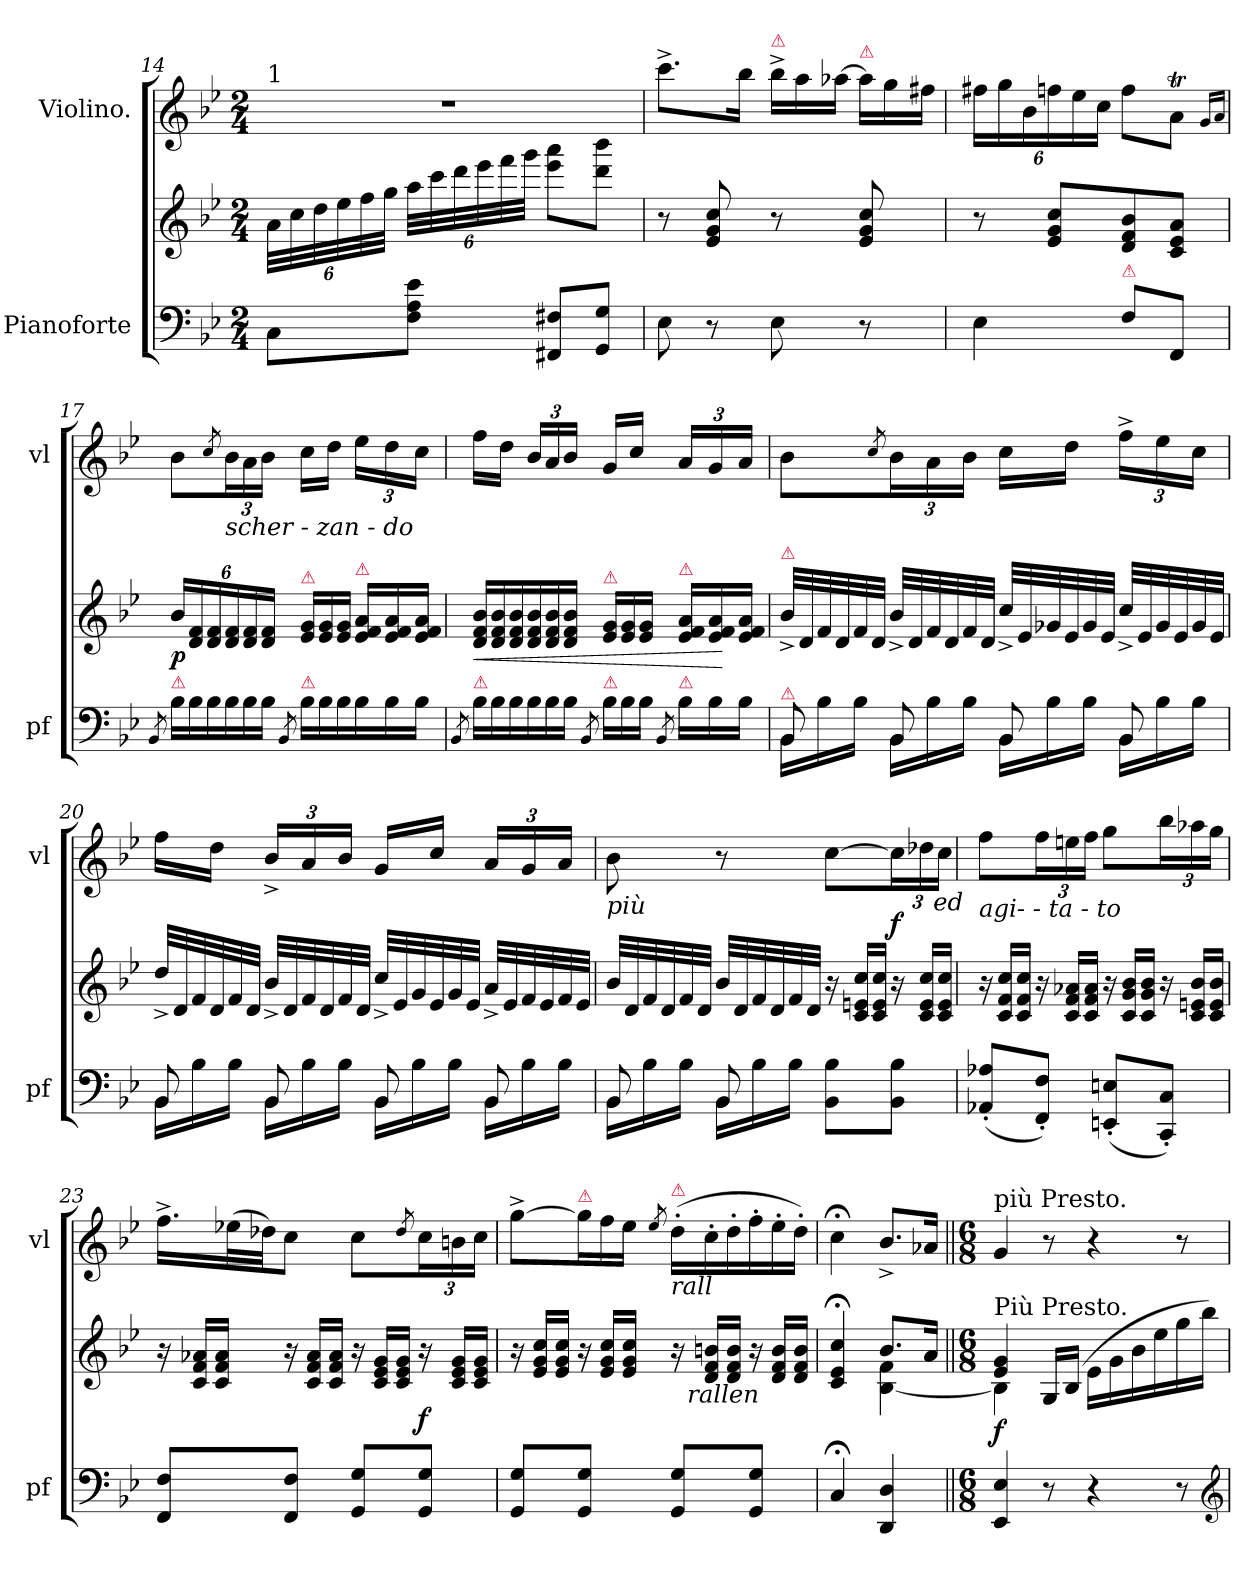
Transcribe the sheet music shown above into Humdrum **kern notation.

**kern	**kern	**dynam	**kern	**dynam
*part2	*part2	*part2	*part1	*part1
*staff3	*staff2	*staff2/3	*staff1	*staff1
*I"Pianoforte	*	*	*I"Violino.	*
*I'pf	*	*	*I'vl	*
*clefF4	*clefG2	*	*clefG2	*
*k[b-e-]	*k[b-e-]	*	*k[b-e-]	*
*M2/4	*M2/4	*	*M2/4	*
=14	=14	=14	=14	=14
!	!	!	!LO:TX:a:t=1	!
8C\L	48a\LLL	.	2r	.
.	48cc\	.	.	.
.	48dd\	.	.	.
.	48ee-\	.	.	.
.	48ff\	.	.	.
.	48gg\JJJ	.	.	.
8F\ 8A\ 8e-\J	48aa\LLL	.	.	.
.	48ccc\	.	.	.
.	48ddd\	.	.	.
.	48eee-\	.	.	.
.	48fff\	.	.	.
.	48ggg\JJJ	.	.	.
8FF#X/ 8F#X/L	8eee-\ 8aaa\L	.	.	.
8GG/ 8G/J	8ddd\ 8bbb-\J	.	.	.
=15	=15	=15	=15	=15
8E-\	8r	.	8.ccc^\L	.
8r	8e-/ 8g/ 8cc/	.	.	.
.	.	.	16bb-\Jk	.
*	*	*	*Xtuplet	*
!	!	!	!LO:TX:a:color=crimson:t=⚠	!
8E-\	8r	.	24bb-^\LL	.
.	.	.	24aa\	.
.	.	.	[24aa-X\JJ	.
!	!	!	!LO:TX:a:color=crimson:t=⚠	!
8r	8e-/ 8g/ 8cc/	.	24aa-\LL]	.
.	.	.	24gg\	.
.	.	.	24ff#X\JJ	.
=16	=16	=16	=16	=16
*	*	*	*tuplet	*
4E-\	8r	.	24ff#X\LL	.
.	.	.	24gg\	.
.	.	.	24b-\	.
.	8e-/ 8g/ 8cc/L	.	24ffn\	.
.	.	.	24ee-\	.
.	.	.	24cc\JJ	.
!LO:TX:a:color=crimson:t=⚠	!	!	!	!
8F\L	8d/ 8f/ 8b-/	.	8ff\L	.
8FF/J	8c/ 8e-/ 8a/J	.	8at\J	.
.	.	.	16qqg/LL	.
.	.	.	16qqa/JJ	.
=17	=17	=17	=17	=17
8qBB-/	.	.	.	.
*Xtuplet	*	*	*	*
!LO:TX:a:color=crimson:t=⚠	!	!	!	!
24B-\LL	24b-/LL	p	8b-\L	.
24B-\	24d/ 24f/	.	.	.
24B-\	24d/ 24f/	.	.	.
.	.	.	8qcc/	.
!	!	!	!LO:TX:b:i:t=scher                -                    zan                 -                           do	!
24B-\	24d/ 24f/	.	24b-\L	.
24B-\	24d/ 24f/	.	24a\	.
24B-\JJ	24d/ 24f/JJ	.	24b-\JJ	.
8qBB-/	.	.	.	.
*	*Xtuplet	*	*	*
!	!LO:TX:a:color=crimson:t=⚠	!	!	!
!LO:TX:a:color=crimson:t=⚠	!	!	!	!
24B-\LL	24e-/ 24g/LL	.	16cc\LL	.
24B-\	24e-/ 24g/	.	.	.
.	.	.	16dd\JJ	.
24B-\	24e-/ 24g/JJ	.	.	.
!	!LO:TX:a:color=crimson:t=⚠	!	!	!
24B-\	24e-/ 24f/ 24a/LL	.	24ee-\LL	.
24B-\	24e-/ 24f/ 24a/	.	24dd\	.
24B-\JJ	24e-/ 24f/ 24a/JJ	.	24cc\JJ	.
=18	=18	=18	=18	=18
8qBB-/	.	.	.	.
!LO:TX:a:color=crimson:t=⚠	!	!	!	!
24B-\LL	24d/ 24f/ 24b-/LL	<	16ff\LL	.
24B-\	24d/ 24f/ 24b-/	.	.	.
.	.	.	16dd\JJ	.
24B-\	24d/ 24f/ 24b-/	.	.	.
24B-\	24d/ 24f/ 24b-/	.	24b-/LL	.
24B-\	24d/ 24f/ 24b-/	.	24a/	.
24B-\JJ	24d/ 24f/ 24b-/JJ	.	24b-/JJ	.
8qBB-/	.	.	.	.
!	!LO:TX:a:color=crimson:t=⚠	!	!	!
!LO:TX:a:color=crimson:t=⚠	!	!	!	!
24B-\LL	24e-/ 24g/LL	.	16g/LL	.
24B-\	24e-/ 24g/	.	.	.
.	.	.	16cc/JJ	.
24B-\JJ	24e-/ 24g/JJ	.	.	.
8qBB-/	.	.	.	.
!	!LO:TX:a:color=crimson:t=⚠	!	!	!
!LO:TX:a:color=crimson:t=⚠	!	!	!	!
24B-\LL	24e-/ 24f/ 24a/LL	.	24a/LL	.
24B-\	24e-/ 24f/ 24a/	.	24g/	.
24B-\JJ	24e-/ 24f/ 24a/JJ	[	24a/JJ	.
=19	=19	=19	=19	=19
*^	*	*	*	*
!	!	!LO:TX:a:color=crimson:t=⚠	!	!	!
!LO:TX:a:color=crimson:t=⚠	!	!	!	!	!
8BB-/	24BB-\LL	48b-^>/LLL	.	8b-\L	.
.	.	48d/	.	.	.
.	24B-\	48f/	.	.	.
.	.	48d/	.	.	.
.	24B-\JJ	48f/	.	.	.
.	.	48d/JJJ	.	.	.
.	.	.	.	8qcc/	.
8BB-/	24BB-\LL	48b-^>/LLL	.	24b-\L	.
.	.	48d/	.	.	.
.	24B-\	48f/	.	24a\	.
.	.	48d/	.	.	.
.	24B-\JJ	48f/	.	24b-\JJ	.
.	.	48d/JJJ	.	.	.
8BB-/	24BB-\LL	48cc^>/LLL	.	16cc\LL	.
.	.	48e-/	.	.	.
.	24B-\	48g-X/	.	.	.
.	.	48e-/	.	16dd\JJ	.
.	24B-\JJ	48g-/	.	.	.
.	.	48e-/JJJ	.	.	.
8BB-/	24BB-\LL	48cc^>/LLL	.	24ff^\LL	.
.	.	48e-/	.	.	.
.	24B-\	48g-/	.	24ee-\	.
.	.	48e-/	.	.	.
.	24B-\JJ	48g-/	.	24cc\JJ	.
.	.	48e-/JJJ	.	.	.
=20	=20	=20	=20	=20	=20
8BB-/	24BB-\LL	48dd^>/LLL	.	16ff\LL	.
.	.	48d/	.	.	.
.	24B-\	48f/	.	.	.
.	.	48d/	.	16dd\JJ	.
.	24B-\JJ	48f/	.	.	.
.	.	48d/JJJ	.	.	.
8BB-/	24BB-\LL	48b-^>/LLL	.	24b-^>/LL	.
.	.	48d/	.	.	.
.	24B-\	48f/	.	24a/	.
.	.	48d/	.	.	.
.	24B-\JJ	48f/	.	24b-/JJ	.
.	.	48d/JJJ	.	.	.
8BB-/	24BB-\LL	48cc^>/LLL	.	16g/LL	.
.	.	48e-/	.	.	.
.	24B-\	48g/	.	.	.
.	.	48e-/	.	16cc/JJ	.
.	24B-\JJ	48g/	.	.	.
.	.	48e-/JJJ	.	.	.
8BB-/	24BB-\LL	48a^>/LLL	.	24a/LL	.
.	.	48e-/	.	.	.
.	24B-\	48f/	.	24g/	.
.	.	48e-/	.	.	.
.	24B-\JJ	48f/	.	24a/JJ	.
.	.	48e-/JJJ	.	.	.
=21	=21	=21	=21	=21	=21
!	!	!	!	!LO:TX:b:i:t=più	!
8BB-/	24BB-\LL	48b-/LLL	.	8b-\	.
.	.	48d/	.	.	.
.	24B-\	48f/	.	.	.
.	.	48d/	.	.	.
.	24B-\JJ	48f/	.	.	.
.	.	48d/JJJ	.	.	.
8BB-/	24BB-\LL	48b-/LLL	.	8r	.
.	.	48d/	.	.	.
.	24B-\	48f/	.	.	.
.	.	48d/	.	.	.
.	24B-\JJ	48f/	.	.	.
.	.	48d/JJJ	.	.	.
8BB-\ 8B-\L	4ryy	24r	.	[8cc\L	.
.	.	24c/ 24en/ 24cc/LL	.	.	.
.	.	24c/ 24e/ 24cc/JJ	.	.	.
8BB-\ 8B-\J	.	24r	.	24cc\L]	f
.	.	24c/ 24e/ 24cc/LL	.	24dd-X\	.
!	!	!	!	!LO:TX:b:i:t=ed	!
.	.	24c/ 24e/ 24cc/JJ	.	24cc\JJ	.
*v	*v	*	*	*	*
=22	=22	=22	=22	=22
!	!	!	!LO:TX:b:i:t=agi-        -        ta     -      to	!
(8AA-X'/ 8A-X'/L	24r	.	8ff\L	.
.	24c/ 24f/ 24cc/LL	.	.	.
.	24c/ 24f/ 24cc/JJ	.	.	.
8FF'/ 8F'/J)	24r	.	24ff\L	.
.	24c/ 24f/ 24a-X/LL	.	24een\	.
.	24c/ 24f/ 24a-/JJ	.	24ff\JJ	.
(8EEn'/ 8En'/L	24r	.	8gg\L	.
.	24c/ 24g/ 24b-/LL	.	.	.
.	24c/ 24g/ 24b-/JJ	.	.	.
8CC'/ 8C'/J)	24r	.	24bb-\L	.
.	24c/ 24en/ 24b-/LL	.	24aa-X\	.
.	24c/ 24e/ 24b-/JJ	.	24gg\JJ	.
=23	=23	=23	=23	=23
8FF/ 8F/L	24r	.	16.ff^\LL	.
.	24c/ 24f/ 24a-X/LL	.	.	.
.	24c/ 24f/ 24a-/JJ	.	.	.
!	!	!	!LO:N:vis=32	!
.	.	.	(64ee-X\L	.
!	!	!	!LO:N:vis=32	!
.	.	.	64dd-X\JJ)	.
8FF/ 8F/J	24r	.	8cc\J	.
.	24c/ 24f/ 24a-/LL	.	.	.
.	24c/ 24f/ 24a-/JJ	.	.	.
8GG/ 8G/L	24r	.	8cc\L	.
.	24c/ 24e-/ 24g/LL	.	.	.
.	24c/ 24e-/ 24g/JJ	.	.	.
.	.	.	8qdd-/	.
8GG/ 8G/J	24r	f	24cc\L	.
.	24c/ 24e-/ 24g/LL	.	24bn\	.
.	24c/ 24e-/ 24g/JJ	.	24cc\JJ	.
=24	=24	=24	=24	=24
8GG/ 8G/L	24r	.	[8gg^\L	.
.	24e-/ 24g/ 24cc/LL	.	.	.
.	24e-/ 24g/ 24cc/JJ	.	.	.
*	*	*	*Xtuplet	*
!	!	!	!LO:TX:a:color=crimson:t=⚠	!
8GG/ 8G/J	24r	.	24gg\L]	.
.	24e-/ 24g/ 24cc/LL	.	24ff\	.
.	24e-/ 24g/ 24cc/JJ	.	24ee-\JJ	.
.	.	.	8qee-/	.
!	!	!	!LO:TX:b:i:t=rall	!
!	!	!	!LO:TX:a:color=crimson:t=⚠	!
8GG/ 8G/L	24r	.	(24dd'\LL	.
!	!LO:TX:b:i:t=rallen	!	!	!
.	24d/ 24f/ 24bn/LL	.	24cc'\	.
.	24d/ 24f/ 24b/JJ	.	24dd'\	.
8GG/ 8G/J	24r	.	24ff'\	.
.	24d/ 24f/ 24b/LL	.	24ee-'\	.
.	24d/ 24f/ 24b/JJ	.	24dd'\JJ)	.
=25	=25	=25	=25	=25
*	*^	*	*	*
4C;</	4c;</ 4e-;</ 4cc;</	4ryy	.	4cc;<\	.
4DD/ 4D/	8.b-/L	[4B-\ 4f\	.	8.b-^>/L	.
.	16a/Jk	.	.	16a-X/Jk	.
=26||	=26||	=26||	=26||	=26||	=26||
*M6/8	*M6/8	*	*	*M6/8	*
!	!	!	!	!LO:TX:a:t=più Presto.	!
!	!LO:TX:a:t=Più Presto.	!	!	!	!
4EE-/ 4E-/	4e-/ 4g/	4B-\]	f	4g/	.
8r	16G/LL	2ryy	.	8r	.
.	(16B-/JJ	.	.	.	.
4r	16e-\LL	.	.	4r	.
.	16g\	.	.	.	.
.	16b-\	.	.	.	.
.	16ee-\	.	.	.	.
8r	16gg\	.	.	8r	.
.	16bb-\JJ)	.	.	.	.
*	*v	*v	*	*	*
*clefG2	*	*	*	*
=	=	=	=	=
*-	*-	*-	*-	*-
